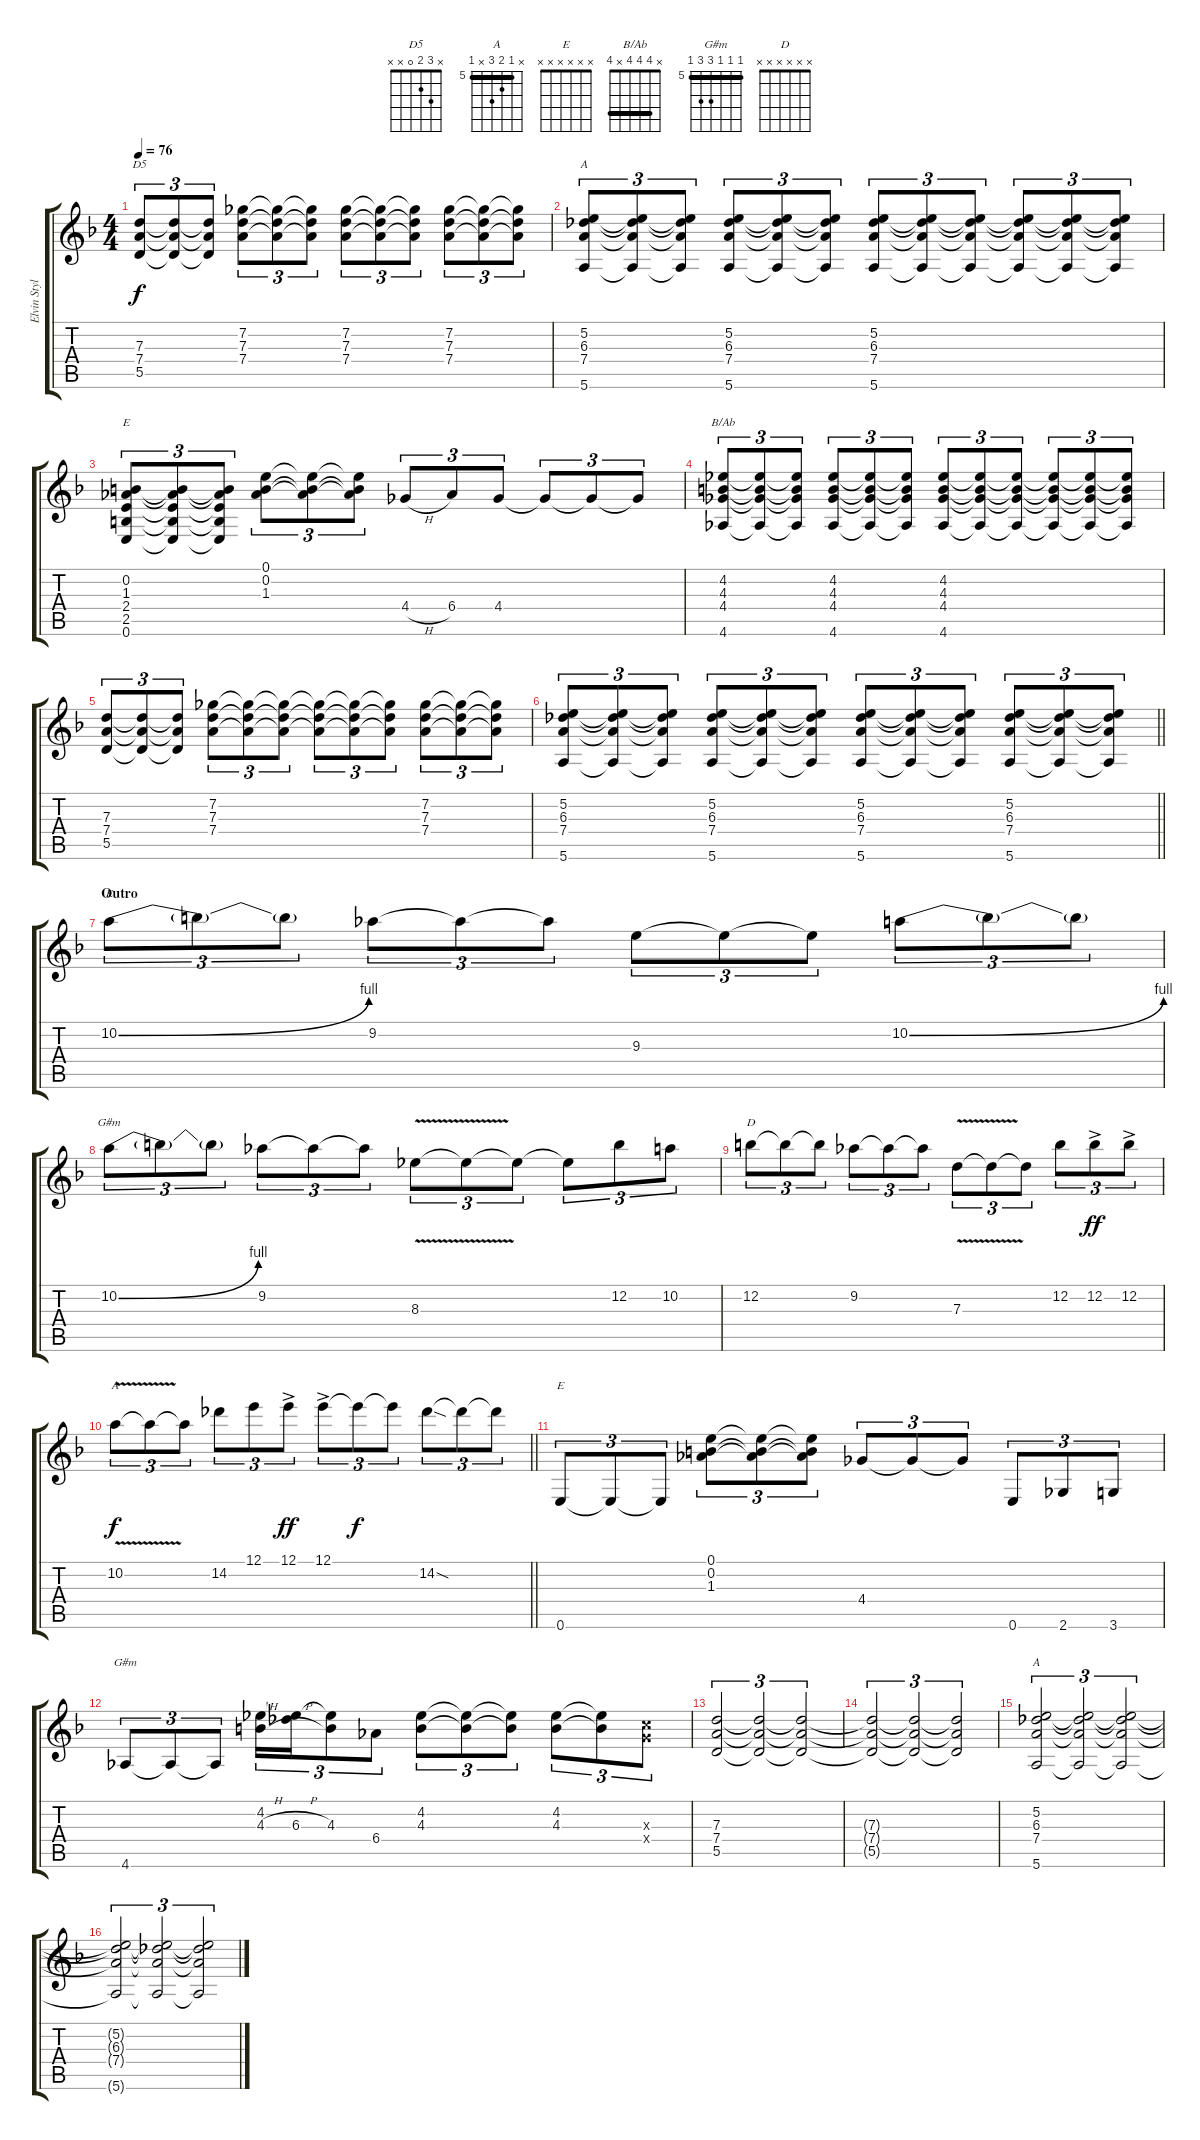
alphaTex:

\track ("Elvin Style" "Elvin Styl") {instrument electricguitarclean}
\staff {score tabs}
\tuning (E4 B3 G3 D3 A2 E2) {hide}
\chord ("D5" x 3 2 0 x x)
\chord ("A" 0 2 2 x 0 x)
\chord ("E" x 0 1 2 2 0)
\chord ("B/Ab" x 4 4 4 x 4) {barre 4}
\chord ("E" x 11 x x x x) {firstfret 11}
\chord ("G#m" x 10 x x x x) {firstfret 10}
\chord ("D" x x x x x x)
\chord ("A" x 10 x x x x) {firstfret 10}
\chord ("E" x x x x x x)
\chord ("G#m" 5 5 5 7 7 5) {firstfret 5 barre 5}
\chord ("A" x 5 6 7 x 5) {firstfret 5 barre 5}
\ts (4 4)
\tempo 76
\clef g2
\ks f
(7.3 7.4 5.5).8{tu (3 2) ch "D5" dy f} (7.3{t} 7.4{t} 5.5{t}).8{tu (3 2)} (7.3{t} 7.4{t} 5.5{t}).8{tu (3 2)} (7.2 7.3 7.4).8{tu (3 2)} (7.2{t} 7.3{t} 7.4{t}).8{tu (3 2)} (7.2{t} 7.3{t} 7.4{t}).8{tu (3 2)} (7.2 7.3 7.4).8{tu (3 2)} (7.2{t} 7.3{t} 7.4{t}).8{tu (3 2)} (7.2{t} 7.3{t} 7.4{t}).8{tu (3 2)} (7.2 7.3 7.4).8{tu (3 2)} (7.2{t} 7.3{t} 7.4{t}).8{tu (3 2)} (7.2{t} 7.3{t} 7.4{t}).8{tu (3 2)} |
(5.2 6.3 7.4 5.6).8{tu (3 2) ch "A"} (5.2{t} 6.3{t} 7.4{t} 5.6{t}).8{tu (3 2)} (5.2{t} 6.3{t} 7.4{t} 5.6{t}).8{tu (3 2)} (5.2 6.3 7.4 5.6).8{tu (3 2)} (5.2{t} 6.3{t} 7.4{t} 5.6{t}).8{tu (3 2)} (5.2{t} 6.3{t} 7.4{t} 5.6{t}).8{tu (3 2)} (5.2 6.3 7.4 5.6).8{tu (3 2)} (5.2{t} 6.3{t} 7.4{t} 5.6{t}).8{tu (3 2)} (5.2{t} 6.3{t} 7.4{t} 5.6{t}).8{tu (3 2)} (5.2{t} 6.3{t} 7.4{t} 5.6{t}).8{tu (3 2)} (5.2{t} 6.3{t} 7.4{t} 5.6{t}).8{tu (3 2)} (5.2{t} 6.3{t} 7.4{t} 5.6{t}).8{tu (3 2)} |
(0.2 1.3 2.4 2.5 0.6).8{tu (3 2) ch "E"} (0.2{t} 1.3{t} 2.4{t} 2.5{t} 0.6{t}).8{tu (3 2)} (0.2{t} 1.3{t} 2.4{t} 2.5{t} 0.6{t}).8{tu (3 2)} (0.1 0.2 1.3).8{tu (3 2)} (0.1{t} 0.2{t} 1.3{t}).8{tu (3 2)} (0.1{t} 0.2{t} 1.3{t}).8{tu (3 2)} 4.4{h}.8{tu (3 2)} 6.4.8{tu (3 2)} 4.4.8{tu (3 2)} 4.4{t}.8{tu (3 2)} 4.4{t}.8{tu (3 2)} 4.4{t}.8{tu (3 2)} |
(4.2 4.3 4.4 4.6).8{tu (3 2) ch "B/Ab"} (4.2{t} 4.3{t} 4.4{t} 4.6{t}).8{tu (3 2)} (4.2{t} 4.3{t} 4.4{t} 4.6{t}).8{tu (3 2)} (4.2 4.3 4.4 4.6).8{tu (3 2)} (4.2{t} 4.3{t} 4.4{t} 4.6{t}).8{tu (3 2)} (4.2{t} 4.3{t} 4.4{t} 4.6{t}).8{tu (3 2)} (4.2 4.3 4.4 4.6).8{tu (3 2)} (4.2{t} 4.3{t} 4.4{t} 4.6{t}).8{tu (3 2)} (4.2{t} 4.3{t} 4.4{t} 4.6{t}).8{tu (3 2)} (4.2{t} 4.3{t} 4.4{t} 4.6{t}).8{tu (3 2)} (4.2{t} 4.3{t} 4.4{t} 4.6{t}).8{tu (3 2)} (4.2{t} 4.3{t} 4.4{t} 4.6{t}).8{tu (3 2)} |
(7.3 7.4 5.5).8{tu (3 2)} (7.3{t} 7.4{t} 5.5{t}).8{tu (3 2)} (7.3{t} 7.4{t} 5.5{t}).8{tu (3 2)} (7.2 7.3 7.4).8{tu (3 2)} (7.2{t} 7.3{t} 7.4{t}).8{tu (3 2)} (7.2{t} 7.3{t} 7.4{t}).8{tu (3 2)} (7.2{t} 7.3{t} 7.4{t}).8{tu (3 2)} (7.2{t} 7.3{t} 7.4{t}).8{tu (3 2)} (7.2{t} 7.3{t} 7.4{t}).8{tu (3 2)} (7.2 7.3 7.4).8{tu (3 2)} (7.2{t} 7.3{t} 7.4{t}).8{tu (3 2)} (7.2{t} 7.3{t} 7.4{t}).8{tu (3 2)} |
\barLineRight lightlight
(5.2 6.3 7.4 5.6).8{tu (3 2)} (5.2{t} 6.3{t} 7.4{t} 5.6{t}).8{tu (3 2)} (5.2{t} 6.3{t} 7.4{t} 5.6{t}).8{tu (3 2)} (5.2 6.3 7.4 5.6).8{tu (3 2)} (5.2{t} 6.3{t} 7.4{t} 5.6{t}).8{tu (3 2)} (5.2{t} 6.3{t} 7.4{t} 5.6{t}).8{tu (3 2)} (5.2 6.3 7.4 5.6).8{tu (3 2)} (5.2{t} 6.3{t} 7.4{t} 5.6{t}).8{tu (3 2)} (5.2{t} 6.3{t} 7.4{t} 5.6{t}).8{tu (3 2)} (5.2 6.3 7.4 5.6).8{tu (3 2)} (5.2{t} 6.3{t} 7.4{t} 5.6{t}).8{tu (3 2)} (5.2{t} 6.3{t} 7.4{t} 5.6{t}).8{tu (3 2)} |
\section ("" "Outro")
10.2{be (bend 0 0 60 4)}.8{tu (3 2) ch "E" instrument overdrivenguitar} 10.2{t}.8{tu (3 2)} 10.2{t}.8{tu (3 2)} 9.2.8{tu (3 2)} 9.2{t}.8{tu (3 2)} 9.2{t}.8{tu (3 2)} 9.3.8{tu (3 2)} 9.3{t}.8{tu (3 2)} 9.3{t}.8{tu (3 2)} 10.2{be (bend 0 0 60 4)}.8{tu (3 2)} 10.2{t}.8{tu (3 2)} 10.2{t}.8{tu (3 2)} |
10.2{be (bend 0 0 60 4)}.8{tu (3 2) ch "G#m"} 10.2{t}.8{tu (3 2)} 10.2{t}.8{tu (3 2)} 9.2.8{tu (3 2)} 9.2{t}.8{tu (3 2)} 9.2{t}.8{tu (3 2)} 8.3{v}.8{tu (3 2)} 8.3{t}.8{tu (3 2)} 8.3{t}.8{tu (3 2)} 8.3{t}.8{tu (3 2)} 12.2.8{tu (3 2)} 10.2.8{tu (3 2)} |
12.2.8{tu (3 2) ch "D"} 12.2{t}.8{tu (3 2)} 12.2{t}.8{tu (3 2)} 9.2.8{tu (3 2)} 9.2{t}.8{tu (3 2)} 9.2{t}.8{tu (3 2)} 7.3{v}.8{tu (3 2)} 7.3{t}.8{tu (3 2)} 7.3{t}.8{tu (3 2)} 12.2.8{tu (3 2)} 12.2{ac}.8{tu (3 2) dy ff} 12.2{ac}.8{tu (3 2)} |
\barLineRight lightlight
10.2{v}.8{tu (3 2) ch "A" dy f} 10.2{t}.8{tu (3 2)} 10.2{t}.8{tu (3 2)} 14.2.8{tu (3 2)} 12.1.8{tu (3 2)} 12.1{ac}.8{tu (3 2) dy ff} 12.1{ac}.8{tu (3 2)} 12.1{t}.8{tu (3 2) dy f} 12.1{t}.8{tu (3 2)} 14.2{sod}.8{tu (3 2)} 14.2{t}.8{tu (3 2)} 14.2{t}.8{tu (3 2)} |
0.6.8{tu (3 2) ch "E"} 0.6{t}.8{tu (3 2)} 0.6{t}.8{tu (3 2)} (0.1 0.2 1.3).8{tu (3 2)} (0.1{t} 0.2{t} 1.3{t}).8{tu (3 2)} (0.1{t} 0.2{t} 1.3{t}).8{tu (3 2)} 4.4.8{tu (3 2)} 4.4{t}.8{tu (3 2)} 4.4{t}.8{tu (3 2)} 0.6.8{tu (3 2)} 2.6.8{tu (3 2)} 3.6.8{tu (3 2)} |
4.6.8{tu (3 2) ch "G#m"} 4.6{t}.8{tu (3 2)} 4.6{t}.8{tu (3 2)} (4.2 4.3{h}).16{tu (3 2)} (4.2{t} 6.3{h}).16{tu (3 2)} (4.2{t} 4.3).8{tu (3 2)} 6.4.8{tu (3 2)} (4.2 4.3).8{tu (3 2)} (4.2{t} 4.3{t}).8{tu (3 2)} (4.2{t} 4.3{t}).8{tu (3 2)} (4.2 4.3).8{tu (3 2)} (4.2{t} 4.3{t}).8{tu (3 2)} (5.3{x} 5.4{x}).8{tu (3 2)} |
(7.3 7.4 5.5).2{tu (3 2)} (7.3{t} 7.4{t} 5.5{t}).2{tu (3 2)} (7.3{t} 7.4{t} 5.5{t}).2{tu (3 2)} |
(7.3{t} 7.4{t} 5.5{t}).2{tu (3 2)} (7.3{t} 7.4{t} 5.5{t}).2{tu (3 2)} (7.3{t} 7.4{t} 5.5{t}).2{tu (3 2)} |
(5.2 6.3 7.4 5.6).2{tu (3 2) ch "A"} (5.2{t} 6.3{t} 7.4{t} 5.6{t}).2{tu (3 2)} (5.2{t} 6.3{t} 7.4{t} 5.6{t}).2{tu (3 2)} |
(5.2{t} 6.3{t} 7.4{t} 5.6{t}).2{tu (3 2)} (5.2{t} 6.3{t} 7.4{t} 5.6{t}).2{tu (3 2)} (5.2{t} 6.3{t} 7.4{t} 5.6{t}).2{tu (3 2)}
